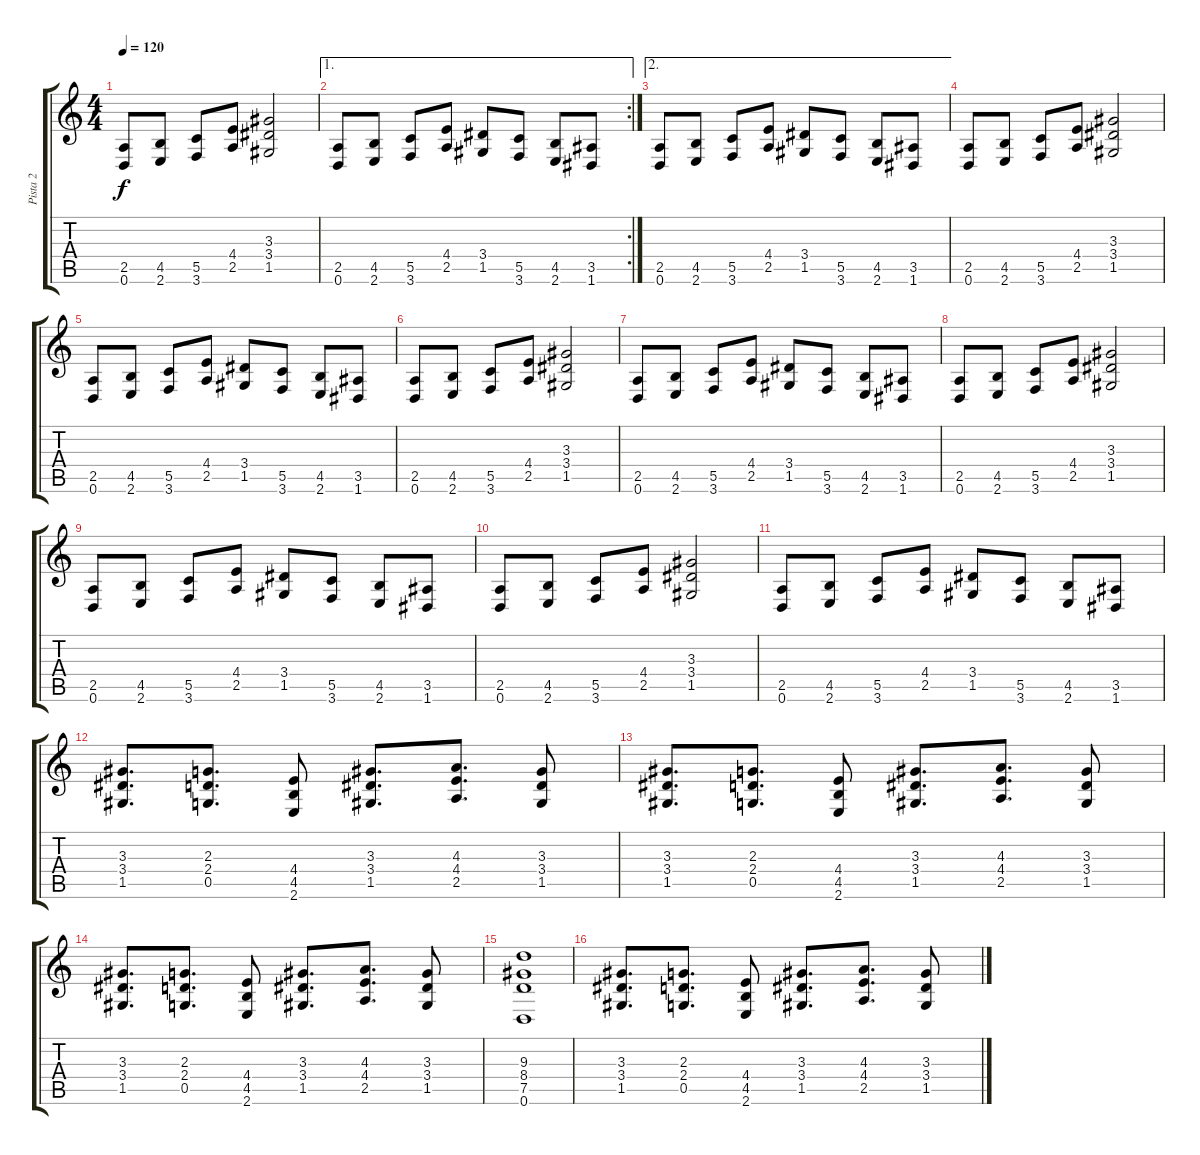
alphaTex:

\track ("Pista 2" "Pista 2") {instrument overdrivenguitar}
\staff {score tabs}
\tuning (D4 A3 F3 C3 G2 D2) {hide}
\ts (4 4)
\tempo 120
\clef g2
\ks c
(2.5 0.6).8{dy f} (4.5 2.6).8 (5.5 3.6).8 (4.4 2.5).8 (3.3 3.4 1.5).2 |
\ae 1
\rc 2
(2.5 0.6).8 (4.5 2.6).8 (5.5 3.6).8 (4.4 2.5).8 (3.4 1.5).8 (5.5 3.6).8 (4.5 2.6).8 (3.5 1.6).8 |
\ae 2
(2.5 0.6).8 (4.5 2.6).8 (5.5 3.6).8 (4.4 2.5).8 (3.4 1.5).8 (5.5 3.6).8 (4.5 2.6).8 (3.5 1.6).8 |
(2.5 0.6).8 (4.5 2.6).8 (5.5 3.6).8 (4.4 2.5).8 (3.3 3.4 1.5).2 |
(2.5 0.6).8 (4.5 2.6).8 (5.5 3.6).8 (4.4 2.5).8 (3.4 1.5).8 (5.5 3.6).8 (4.5 2.6).8 (3.5 1.6).8 |
(2.5 0.6).8 (4.5 2.6).8 (5.5 3.6).8 (4.4 2.5).8 (3.3 3.4 1.5).2 |
(2.5 0.6).8 (4.5 2.6).8 (5.5 3.6).8 (4.4 2.5).8 (3.4 1.5).8 (5.5 3.6).8 (4.5 2.6).8 (3.5 1.6).8 |
(2.5 0.6).8 (4.5 2.6).8 (5.5 3.6).8 (4.4 2.5).8 (3.3 3.4 1.5).2 |
(2.5 0.6).8 (4.5 2.6).8 (5.5 3.6).8 (4.4 2.5).8 (3.4 1.5).8 (5.5 3.6).8 (4.5 2.6).8 (3.5 1.6).8 |
(2.5 0.6).8 (4.5 2.6).8 (5.5 3.6).8 (4.4 2.5).8 (3.3 3.4 1.5).2 |
(2.5 0.6).8 (4.5 2.6).8 (5.5 3.6).8 (4.4 2.5).8 (3.4 1.5).8 (5.5 3.6).8 (4.5 2.6).8 (3.5 1.6).8 |
(3.3 3.4 1.5).8{d} (2.3 2.4 0.5).8{d} (4.4 4.5 2.6).8 (3.3 3.4 1.5).8{d} (4.3 4.4 2.5).8{d} (3.3 3.4 1.5).8 |
(3.3 3.4 1.5).8{d} (2.3 2.4 0.5).8{d} (4.4 4.5 2.6).8 (3.3 3.4 1.5).8{d} (4.3 4.4 2.5).8{d} (3.3 3.4 1.5).8 |
(3.3 3.4 1.5).8{d} (2.3 2.4 0.5).8{d} (4.4 4.5 2.6).8 (3.3 3.4 1.5).8{d} (4.3 4.4 2.5).8{d} (3.3 3.4 1.5).8 |
(9.3 8.4 7.5 0.6).1 |
(3.3 3.4 1.5).8{d} (2.3 2.4 0.5).8{d} (4.4 4.5 2.6).8 (3.3 3.4 1.5).8{d} (4.3 4.4 2.5).8{d} (3.3 3.4 1.5).8
